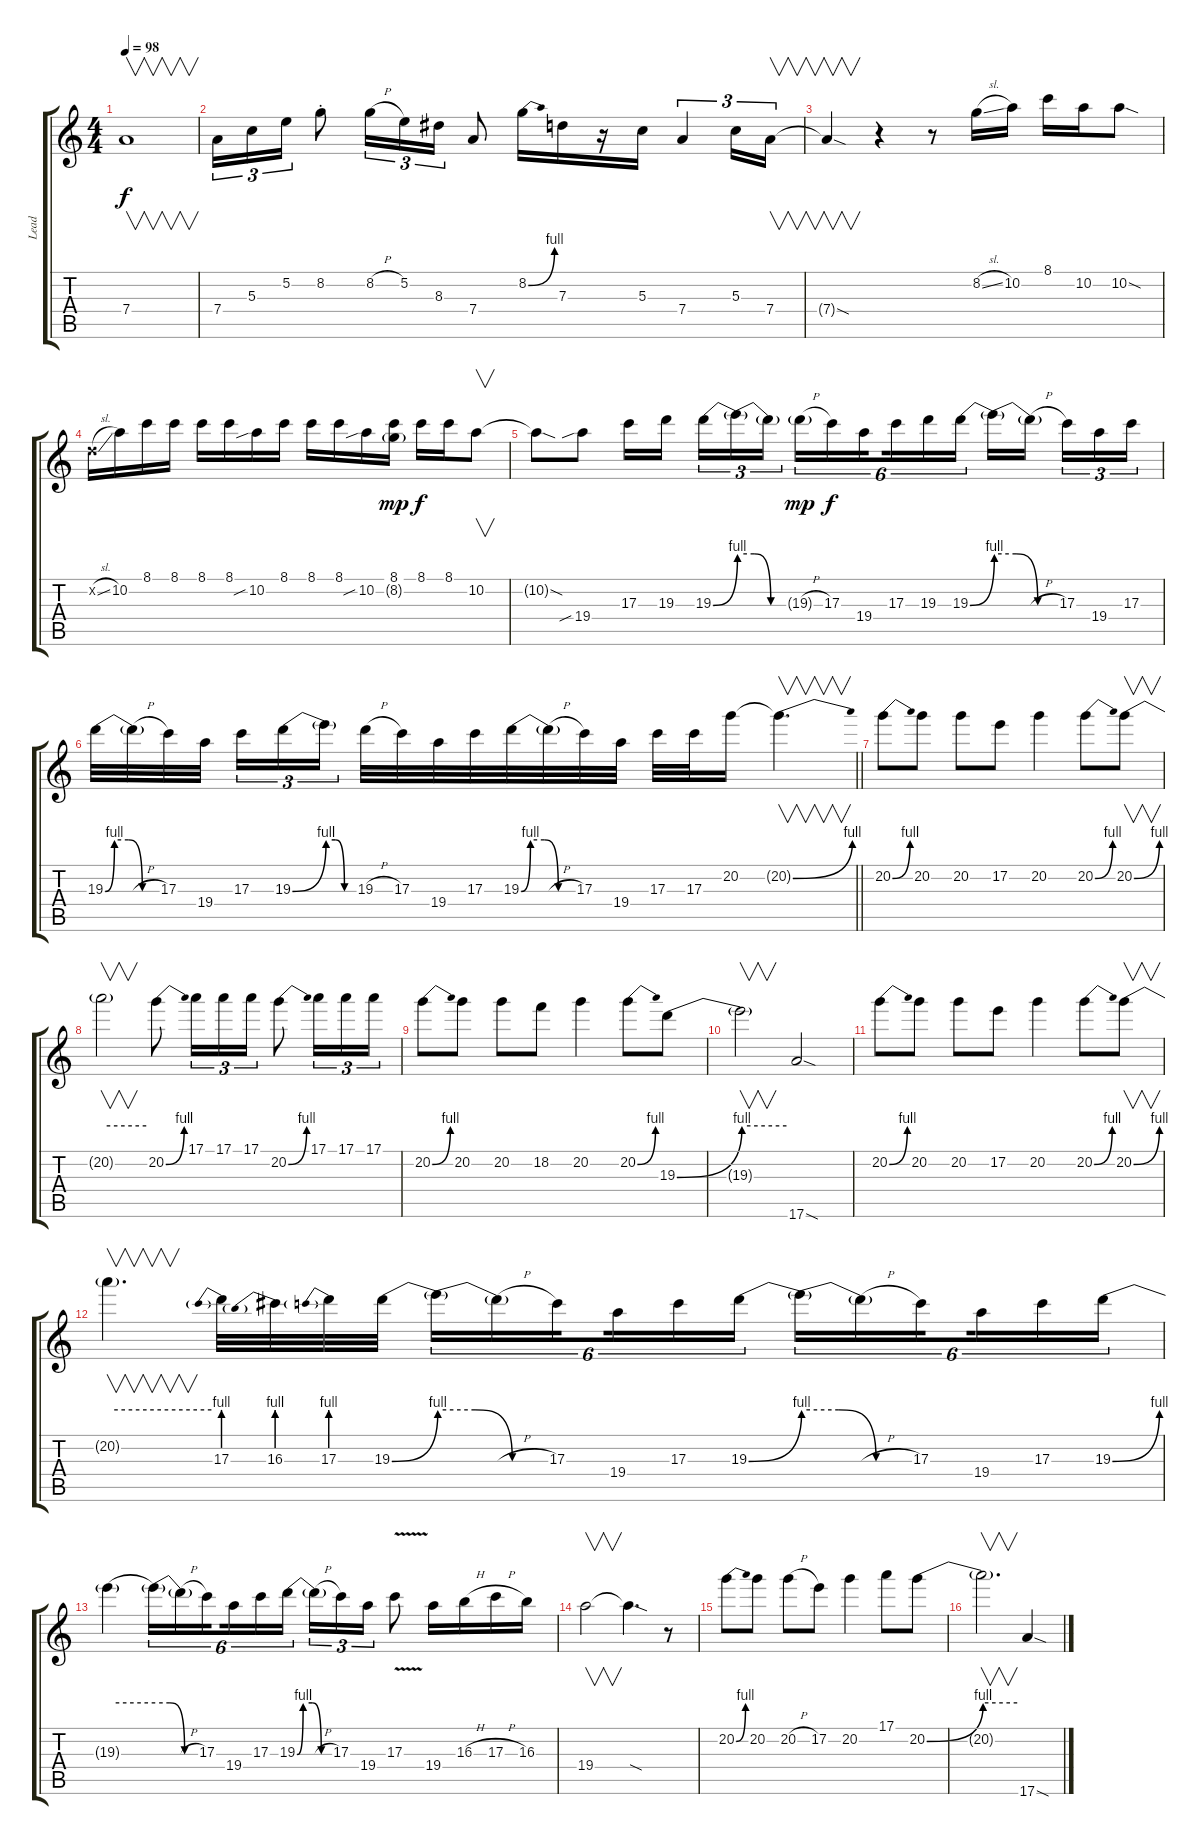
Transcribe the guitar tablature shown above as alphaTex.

\track ("Lead" "Lead") {instrument overdrivenguitar}
\staff {score tabs}
\tuning (E4 B3 G3 D3 A2 E2) {hide}
\ts (4 4)
\tempo 98
\clef g2
\ks c
7.4{t}.1{v dy f} |
7.4.16{tu (3 2)} 5.3.16{tu (3 2)} 5.2.16{tu (3 2)} 8.2{st}.8 8.2{h}.16{tu (3 2)} 5.2.16{tu (3 2)} 8.3.16{tu (3 2)} 7.4.8 8.2{be (bend 0 0 60 4)}.16 7.3.16 r.16 5.3.16 7.4.4{tu (3 2)} 5.3.16{tu (3 2)} 7.4.16{v tu (3 2)} |
7.4{sod t}.4{v} r.4 r.8 8.2{sl}.16 10.2.16 8.1.16 10.2.16 10.2{sod}.8 |
3.2{sl x}.16 10.2.16 8.1.16 8.1.16 8.1.16 8.1.16 10.2{sib}.16 8.1.16 8.1.16 8.1.16 10.2{sib}.16 (8.1 8.2{g}).16{dy mp} 8.1.16{dy f} 8.1.16 10.2.8{v} |
10.2{sod t}.8 19.4{sib}.8 17.3.16 19.3.16{beam splitsecondary} 19.3{be (bend 0 0 60 4)}.16{tu (3 2)} 19.3{be (custom 0 4 20 4 40 0 60 0) t}.16{tu (3 2)} 19.3{t}.16{tu (3 2)} 19.3{h g}.16{tu (6 4) dy mp} 17.3.16{tu (6 4) dy f} 19.4.16{tu (6 4) beam splitsecondary} 17.3.16{tu (6 4)} 19.3.16{tu (6 4)} 19.3{be (bend 0 0 60 4)}.16{tu (6 4)} 19.3{be (custom 0 4 20 4 40 0 60 0) t}.16 19.3{h t}.16{beam splitsecondary} 17.3.16{tu (3 2)} 19.4.16{tu (3 2)} 17.3.16{tu (3 2)} |
\barLineRight lightlight
19.3{be (custom 0 0 10 4 25 4 40 0 60 0)}.32 19.3{h t}.32 17.3.32 19.4.32{beam splitsecondary} 17.3.16{tu (3 2)} 19.3{be (bend 0 0 60 4)}.16{tu (3 2)} 19.3{be (custom 0 4 20 4 40 0 60 0) t}.16{tu (3 2)} 19.3{h}.32 17.3.32 19.4.32 17.3.32 19.3{be (custom 0 0 10 4 25 4 40 0 60 0)}.32 19.3{h t}.32 17.3.32 19.4.32 17.3.32 17.3.32 20.2.16 20.2{be (bend 0 0 60 4) t}.4{v d} |
20.2{be (bend 0 0 60 4)}.8 20.2.8 20.2.8 17.2.8 20.2.4 20.2{be (bend 0 0 60 4)}.8 20.2{be (bend 0 0 60 4)}.8{v} |
20.2{be (hold 0 4 60 4) t}.2{v} 20.2{be (bend 0 0 60 4)}.8 17.1.16{tu (3 2)} 17.1.16{tu (3 2)} 17.1.16{tu (3 2)} 20.2{be (bend 0 0 60 4)}.8 17.1.16{tu (3 2)} 17.1.16{tu (3 2)} 17.1.16{tu (3 2)} |
20.2{be (bend 0 0 60 4)}.8 20.2.8 20.2.8 18.2.8 20.2.4 20.2{be (bend 0 0 60 4)}.8 19.3{be (bend 0 0 60 4)}.8 |
19.3{be (hold 0 4 60 4) t}.2{v} 17.6{sod}.2 |
20.2{be (bend 0 0 60 4)}.8 20.2.8 20.2.8 17.2.8 20.2.4 20.2{be (bend 0 0 60 4)}.8 20.2{be (bend 0 0 60 4)}.8{v} |
20.2{be (hold 0 4 60 4) t}.4{v d} 17.3{be (prebend 0 4 60 4)}.32 16.3{be (prebend 0 4 60 4)}.32 17.3{be (prebend 0 4 60 4)}.32 19.3{be (bend 0 0 60 4)}.32 19.3{be (custom 0 4 20 4 40 0 60 0) t}.16{tu (6 4)} 19.3{h t}.16{tu (6 4)} 17.3.16{tu (6 4) beam splitsecondary} 19.4.16{tu (6 4)} 17.3.16{tu (6 4)} 19.3{be (bend 0 0 60 4)}.16{tu (6 4)} 19.3{be (custom 0 4 20 4 40 0 60 0) t}.16{tu (6 4)} 19.3{h t}.16{tu (6 4)} 17.3.16{tu (6 4) beam splitsecondary} 19.4.16{tu (6 4)} 17.3.16{tu (6 4)} 19.3{be (bend 0 0 60 4)}.16{tu (6 4)} |
19.3{be (hold 0 4 60 4) t}.4 19.3{be (custom 0 4 20 4 40 0 60 0) t}.16{tu (6 4)} 19.3{h t}.16{tu (6 4)} 17.3.16{tu (6 4) beam splitsecondary} 19.4.16{tu (6 4)} 17.3.16{tu (6 4)} 19.3{be (custom 0 0 10 4 25 4 40 0 60 0)}.16{tu (6 4)} 19.3{h t}.16{tu (3 2)} 17.3.16{tu (3 2)} 19.4.16{tu (3 2)} 17.3{v}.8 19.4.16 16.3{h}.16 17.3{h}.16 16.3.16 |
19.4.2{v} 19.4{sod t}.4{d} r.8 |
20.2{be (bend 0 0 60 4)}.8 20.2.8 20.2{h}.8 17.2.8 20.2.4 17.1.8 20.2{be (bend 0 0 60 4)}.8 |
20.2{be (hold 0 4 60 4) t}.2{v d} 17.6{sod}.4
